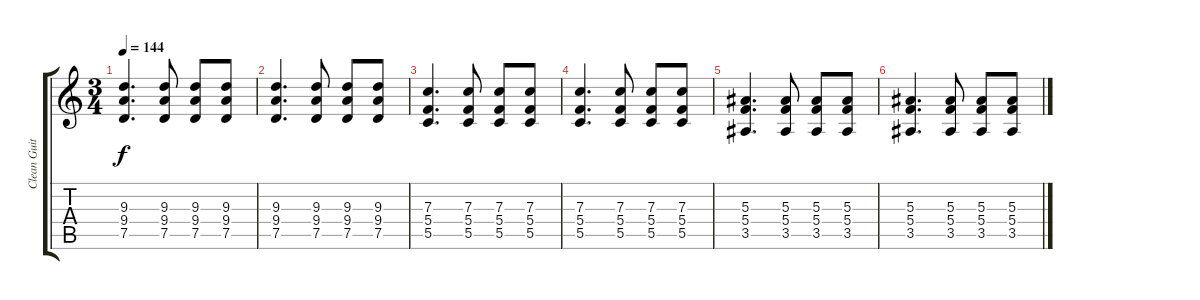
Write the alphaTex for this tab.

\track ("Clean Guitar" "Clean Guit") {instrument electricguitarjazz}
\staff {score tabs}
\tuning (D4 A3 F3 C3 G2 C2) {hide}
\ts (3 4)
\tempo 144
\clef g2
\ks c
(9.3 9.4 7.5).4{d dy f} (9.3 9.4 7.5).8 (9.3 9.4 7.5).8 (9.3 9.4 7.5).8 |
(9.3 9.4 7.5).4{d} (9.3 9.4 7.5).8 (9.3 9.4 7.5).8 (9.3 9.4 7.5).8 |
(7.3 5.4 5.5).4{d} (7.3 5.4 5.5).8 (7.3 5.4 5.5).8 (7.3 5.4 5.5).8 |
(7.3 5.4 5.5).4{d} (7.3 5.4 5.5).8 (7.3 5.4 5.5).8 (7.3 5.4 5.5).8 |
(5.3 5.4 3.5).4{d} (5.3 5.4 3.5).8 (5.3 5.4 3.5).8 (5.3 5.4 3.5).8 |
(5.3 5.4 3.5).4{d} (5.3 5.4 3.5).8 (5.3 5.4 3.5).8 (5.3 5.4 3.5).8
